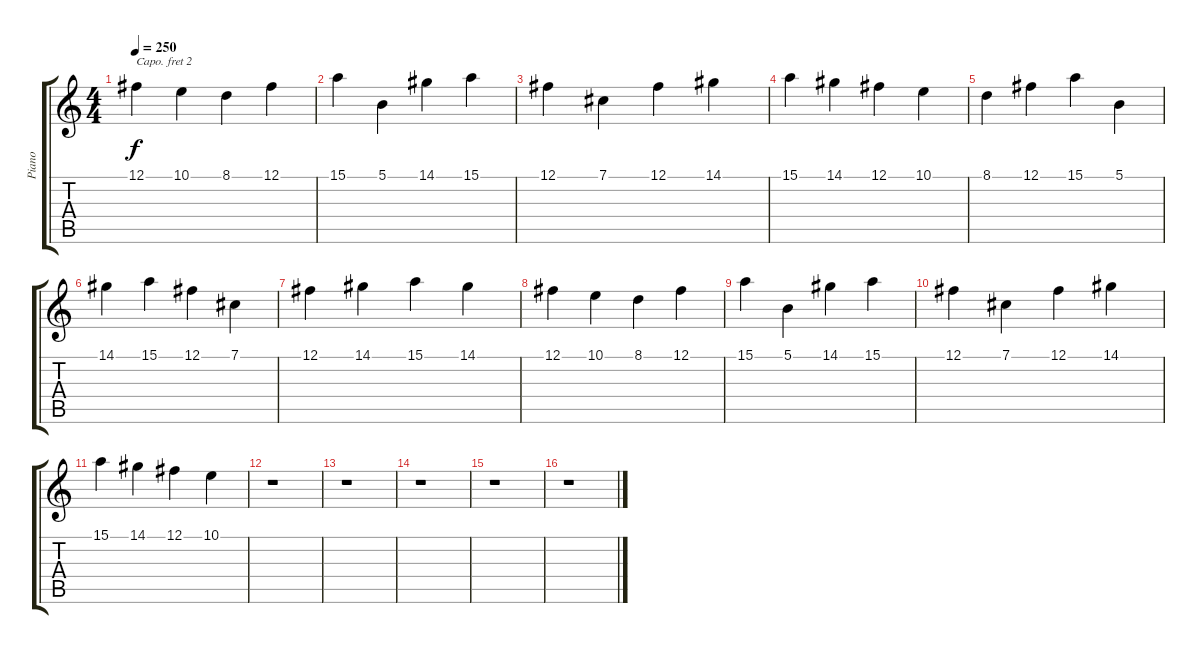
\track ("Piano" "Piano") {instrument acousticgrandpiano}
\staff {score tabs}
\capo 2
\tuning (E4 B3 G3 D3 A2 E2) {hide}
\ts (4 4)
\tempo 250
\clef g2
\ks c
12.1.4{dy f} 10.1.4 8.1.4 12.1.4 |
15.1.4 5.1.4 14.1.4 15.1.4 |
12.1.4 7.1.4 12.1.4 14.1.4 |
15.1.4 14.1.4 12.1.4 10.1.4 |
8.1.4 12.1.4 15.1.4 5.1.4 |
14.1.4 15.1.4 12.1.4 7.1.4 |
12.1.4 14.1.4 15.1.4 14.1.4 |
12.1.4 10.1.4 8.1.4 12.1.4 |
15.1.4 5.1.4 14.1.4 15.1.4 |
12.1.4 7.1.4 12.1.4 14.1.4 |
15.1.4 14.1.4 12.1.4 10.1.4 |
r.1 |
r.1 |
r.1 |
r.1 |
r.1
